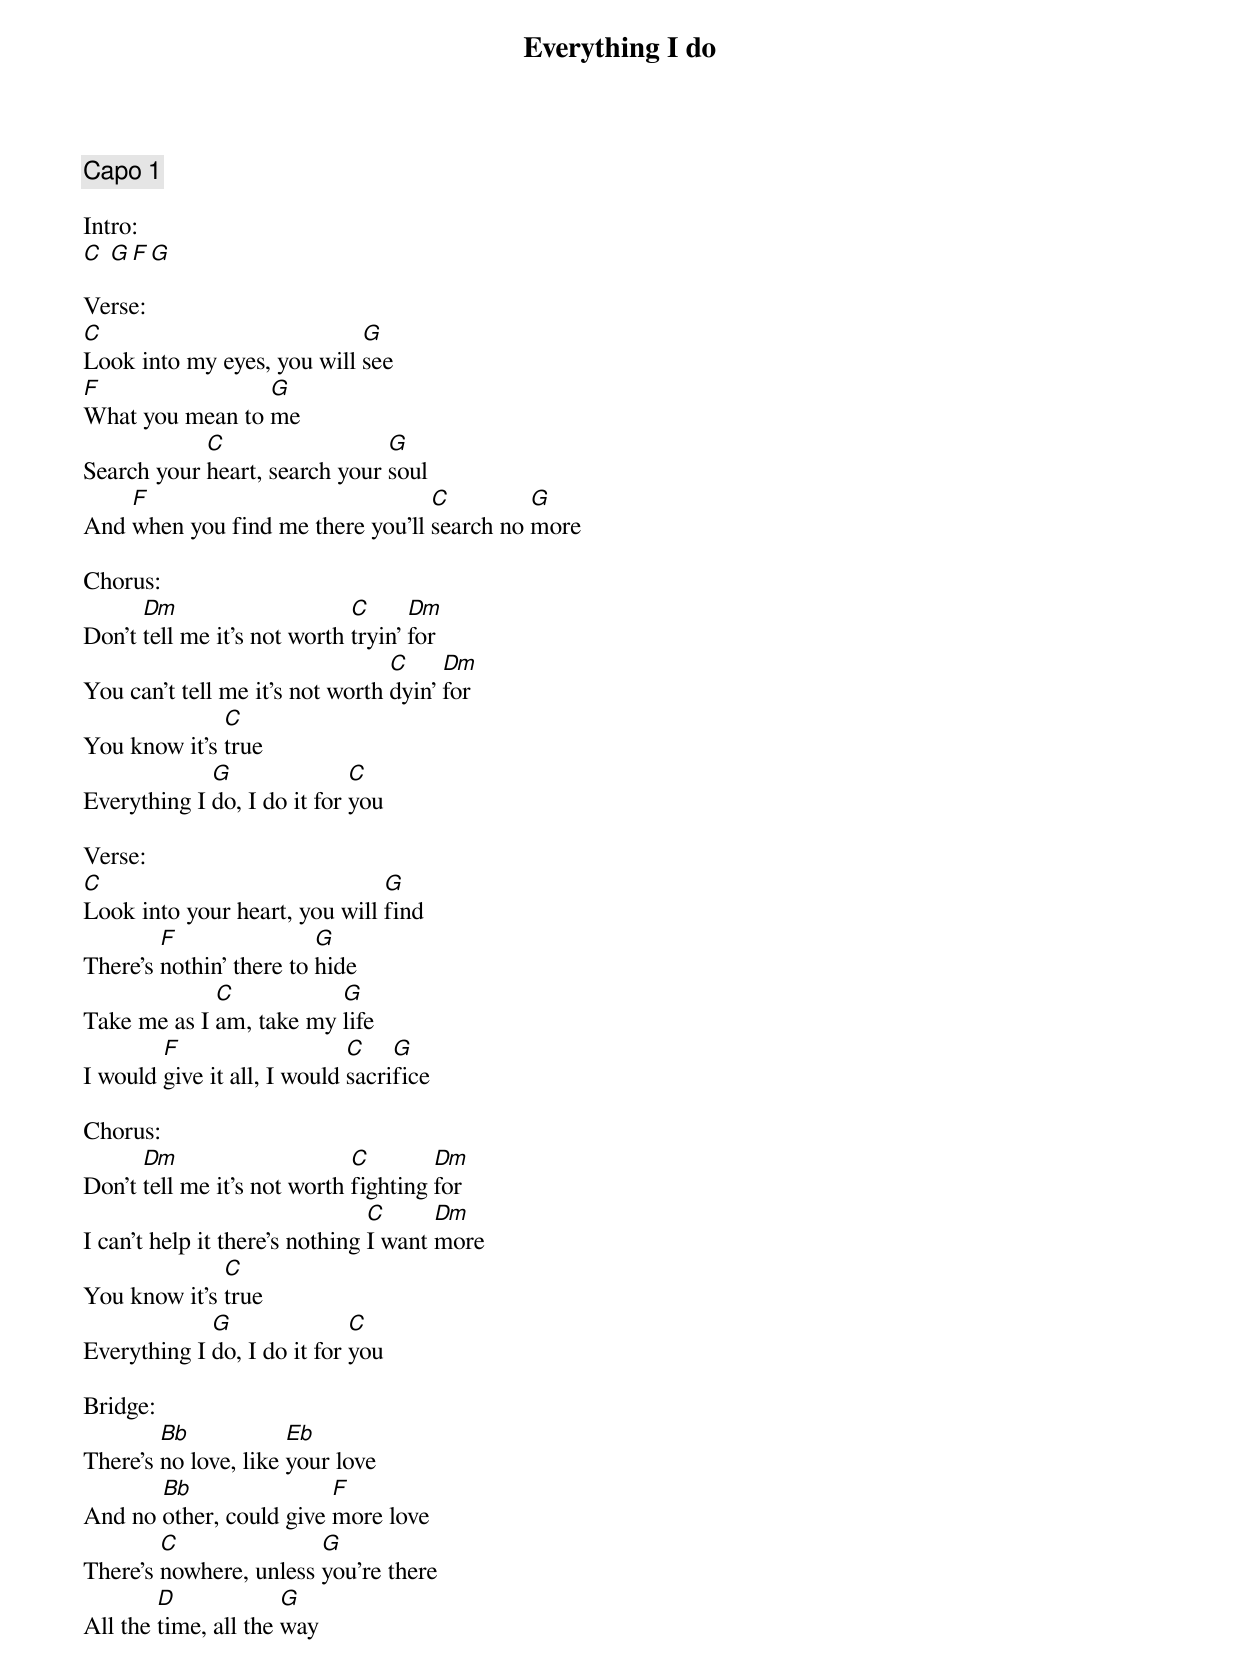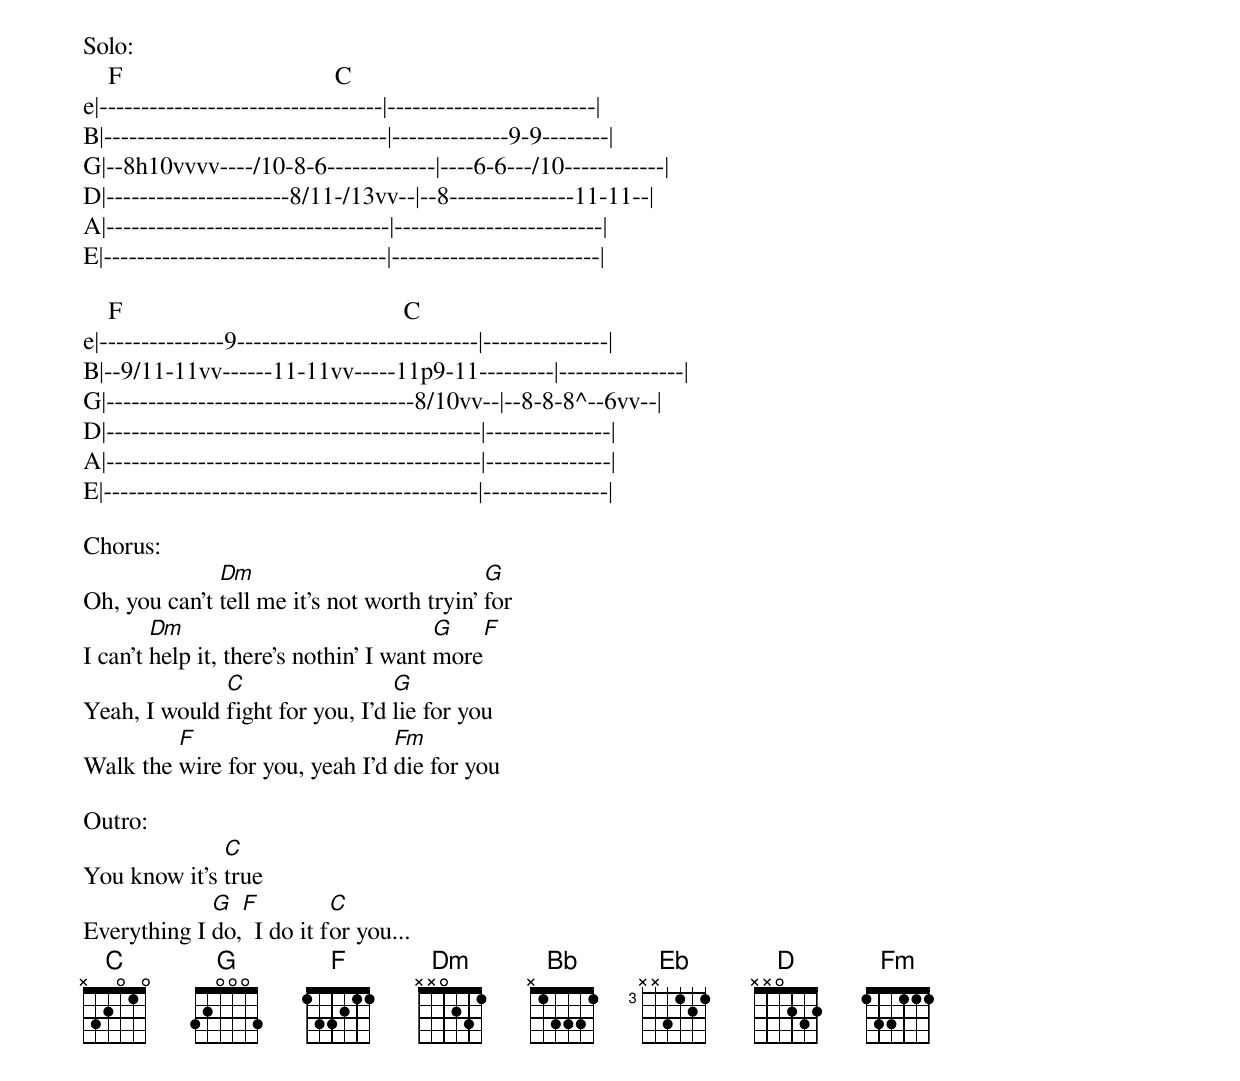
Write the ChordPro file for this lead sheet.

{title:Everything I do}
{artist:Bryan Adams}
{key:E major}
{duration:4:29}
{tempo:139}
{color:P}

{comment: Capo 1}

Intro:
[C] [G][F][G]

Verse:
[C]Look into my eyes, you will [G]see
[F]What you mean to [G]me
Search your [C]heart, search your [G]soul
And [F]when you find me there you'll [C]search no [G]more

Chorus:
Don't [Dm]tell me it's not worth [C]tryin' [Dm]for
You can't tell me it's not worth [C]dyin' [Dm]for
You know it's [C]true
Everything I [G]do, I do it for [C]you

Verse:
[C]Look into your heart, you will [G]find
There's [F]nothin' there to [G]hide
Take me as I [C]am, take my [G]life
I would [F]give it all, I would [C]sacri[G]fice

Chorus:
Don't [Dm]tell me it's not worth [C]fighting [Dm]for
I can't help it there's nothing [C]I want [Dm]more
You know it's [C]true
Everything I [G]do, I do it for [C]you

Bridge:
There's [Bb]no love, like [Eb]your love
And no [Bb]other, could give [F]more love
There's [C]nowhere, unless [G]you're there
All the [D]time, all the [G]way

Solo:
    F                                  C
e|----------------------------------|-------------------------|
B|----------------------------------|--------------9-9--------|
G|--8h10vvvv----/10-8-6-------------|----6-6---/10------------|
D|----------------------8/11-/13vv--|--8---------------11-11--|
A|----------------------------------|-------------------------|
E|----------------------------------|-------------------------|

    F                                             C
e|---------------9-----------------------------|---------------|
B|--9/11-11vv------11-11vv-----11p9-11---------|---------------|
G|-------------------------------------8/10vv--|--8-8-8^--6vv--|
D|---------------------------------------------|---------------|
A|---------------------------------------------|---------------|
E|---------------------------------------------|---------------|

Chorus:
Oh, you can't [Dm]tell me it's not worth tryin' [G]for
I can't [Dm]help it, there's nothin' I want [G]more[F]
Yeah, I would [C]fight for you, I'd [G]lie for you
Walk the [F]wire for you, yeah I'd [Fm]die for you

Outro:
You know it's [C]true
Everything I [G]do,[F]  I do it f[C]or you...
